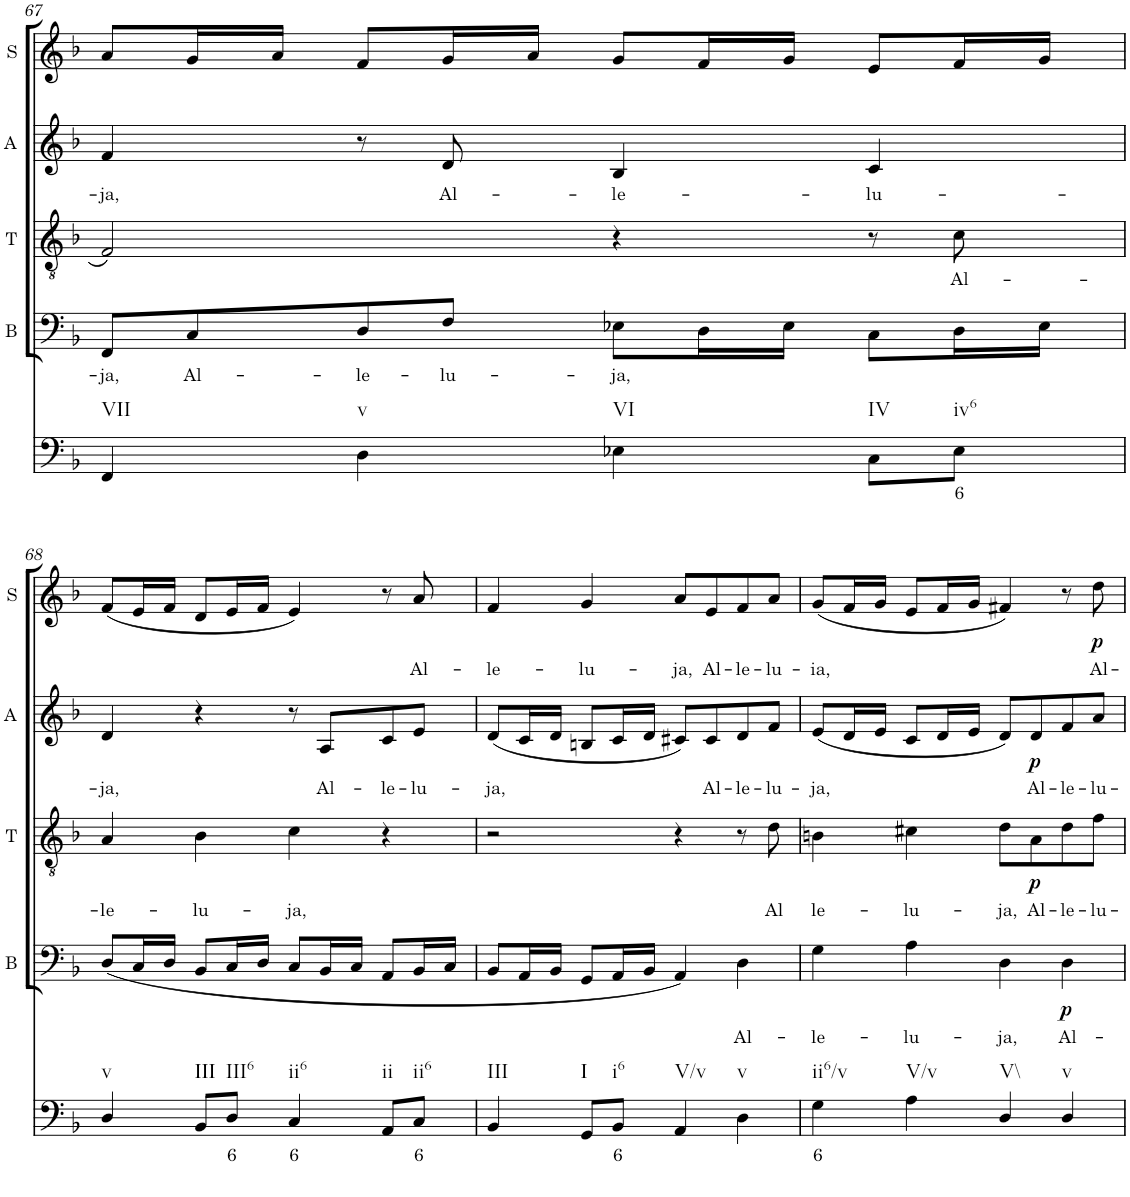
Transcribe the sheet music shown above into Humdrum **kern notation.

**kern	**text	**kern	**text	**dynam	**kern	**text	**dynam	**kern	**text	**dynam	**kern	**text	**dynam
*part5	*part5	*part4	*part4	*part4	*part3	*part3	*part3	*part2	*part2	*part2	*part1	*part1	*part1
*staff5	*staff5	*staff4	*staff4	*staff4	*staff3	*staff3	*staff3	*staff2	*staff2	*staff2	*staff1	*staff1	*staff1
*I"Continuo	*	*I"Bass	*	*	*I"Tenor	*	*	*I"Alto	*	*	*I"Soprano	*	*
*	*	*I'B	*	*	*I'T	*	*	*I'A	*	*	*I'S	*	*
!!LO:PB:g=z
*clefF4	*	*clefF4	*	*	*clefGv2	*	*	*clefG2	*	*	*clefG2	*	*
*k[b-]	*	*k[b-]	*	*	*k[b-]	*	*	*k[b-]	*	*	*k[b-]	*	*
*M4/4	*	*M4/4	*	*	*M4/4	*	*	*M4/4	*	*	*M4/4	*	*
=67	=67	=67	=67	=67	=67	=67	=67	=67	=67	=67	=67	=67	=67
!LO:TX:b:t=VII	!	!	!	!	!	!	!	!	!	!	!	!	!
!	!	!	!LO:LY:b	!	!	!	!	!	!LO:LY:b	!	!	!	!
4FF/	.	8FF/L	ja,	.	2F/	.	.	4f/	ja,	.	8a/L	.	.
!	!	!	!LO:LY:b	!	!	!	!	!	!	!	!	!	!
.	.	8C/	Al-	.	.	.	.	.	.	.	16g/L	.	.
.	.	.	.	.	.	.	.	.	.	.	16a/JJ	.	.
!LO:TX:b:t=v	!	!	!	!	!	!	!	!	!	!	!	!	!
!	!	!	!LO:LY:b	!	!	!	!	!	!	!	!	!	!
4D\	.	8D/	le-	.	.	.	.	8r	.	.	8f/L	.	.
!	!	!	!LO:LY:b	!	!	!	!	!	!LO:LY:b	!	!	!	!
.	.	8F/J	lu-	.	.	.	.	8d/	Al-	.	16g/L	.	.
.	.	.	.	.	.	.	.	.	.	.	16a/JJ	.	.
!LO:TX:b:t=VI	!	!	!	!	!	!	!	!	!	!	!	!	!
!	!	!	!LO:LY:b	!	!	!	!	!	!LO:LY:b	!	!	!	!
4E-X\	.	8E-X\L	ja,	.	4r	.	.	4B-/	le-	.	8g/L	.	.
.	.	16D\L	.	.	.	.	.	.	.	.	16f/L	.	.
.	.	16E-\JJ	.	.	.	.	.	.	.	.	16g/JJ	.	.
!LO:TX:b:t=IV	!	!	!	!	!	!	!	!	!	!	!	!	!
!	!	!	!	!	!	!	!	!	!LO:LY:b	!	!	!	!
8C\L	.	8C\L	.	.	8r	.	.	4c/	lu-	.	8e/L	.	.
!LO:TX:b:t=iv6	!	!	!	!	!	!	!	!	!	!	!	!	!
!	!LO:LY:b	!	!	!	!	!LO:LY:b	!	!	!	!	!	!	!
8E-\J	6	16D\L	.	.	8c\	Al-	.	.	.	.	16f/L	.	.
.	.	16E-\JJ	.	.	.	.	.	.	.	.	16g/JJ	.	.
!!LO:LB:g=z
=68	=68	=68	=68	=68	=68	=68	=68	=68	=68	=68	=68	=68	=68
!LO:TX:b:t=v	!	!	!	!	!	!	!	!	!	!	!	!	!
!	!	!	!	!	!	!LO:LY:b	!	!	!LO:LY:b	!	!	!	!
4D/	.	(8D/L	.	.	4A/	le-	.	4d/	ja,	.	(8f/L	.	.
.	.	16C/L	.	.	.	.	.	.	.	.	16e/L	.	.
.	.	16D/JJ	.	.	.	.	.	.	.	.	16f/JJ	.	.
!LO:TX:b:t=III	!	!	!	!	!	!	!	!	!	!	!	!	!
!	!	!	!	!	!	!LO:LY:b	!	!	!	!	!	!	!
8BB-/L	.	8BB-/L	.	.	4B-\	lu-	.	4r	.	.	8d/L	.	.
!LO:TX:b:t=III6	!	!	!	!	!	!	!	!	!	!	!	!	!
!	!LO:LY:b	!	!	!	!	!	!	!	!	!	!	!	!
8D/J	6	16C/L	.	.	.	.	.	.	.	.	16e/L	.	.
.	.	16D/JJ	.	.	.	.	.	.	.	.	16f/JJ	.	.
!LO:TX:b:t=ii6	!	!	!	!	!	!	!	!	!	!	!	!	!
!	!LO:LY:b	!	!	!	!	!LO:LY:b	!	!	!	!	!	!	!
4C/	6	8C/L	.	.	4c\	ja,	.	8r	.	.	4e/)	.	.
!	!	!	!	!	!	!	!	!	!LO:LY:b	!	!	!	!
.	.	16BB-/L	.	.	.	.	.	8A/L	Al-	.	.	.	.
.	.	16C/JJ	.	.	.	.	.	.	.	.	.	.	.
!LO:TX:b:t=ii	!	!	!	!	!	!	!	!	!	!	!	!	!
!	!	!	!	!	!	!	!	!	!LO:LY:b	!	!	!	!
8AA/L	.	8AA/L	.	.	4r	.	.	8c/	le-	.	8r	.	.
!LO:TX:b:t=ii6	!	!	!	!	!	!	!	!	!	!	!	!	!
!	!LO:LY:b	!	!	!	!	!	!	!	!LO:LY:b	!	!	!LO:LY:b	!
8C/J	6	16BB-/L	.	.	.	.	.	8e/J	lu-	.	8a/	Al-	.
.	.	16C/JJ	.	.	.	.	.	.	.	.	.	.	.
=69	=69	=69	=69	=69	=69	=69	=69	=69	=69	=69	=69	=69	=69
!LO:TX:b:t=III	!	!	!	!	!	!	!	!	!	!	!	!	!
!	!	!	!	!	!	!	!	!	!LO:LY:b	!	!	!LO:LY:b	!
4BB-/	.	8BB-/L	.	.	2r	.	.	(8d/L	ja,	.	4f/	le-	.
.	.	16AA/L	.	.	.	.	.	16c/L	.	.	.	.	.
.	.	16BB-/JJ	.	.	.	.	.	16d/JJ	.	.	.	.	.
!LO:TX:b:t=I	!	!	!	!	!	!	!	!	!	!	!	!	!
!	!	!	!	!	!	!	!	!	!	!	!	!LO:LY:b	!
8GG/L	.	8GG/L	.	.	.	.	.	8Bn/L	.	.	4g/	lu-	.
!LO:TX:b:t=i6	!	!	!	!	!	!	!	!	!	!	!	!	!
!	!LO:LY:b	!	!	!	!	!	!	!	!	!	!	!	!
8BB-/J	6	16AA/L	.	.	.	.	.	16c/L	.	.	.	.	.
.	.	16BB-/JJ	.	.	.	.	.	16d/JJ	.	.	.	.	.
!LO:TX:b:t=V/v	!	!	!	!	!	!	!	!	!	!	!	!	!
!	!	!	!	!	!	!	!	!	!	!	!	!LO:LY:b	!
4AA/	.	4AA/)	.	.	4r	.	.	8c#X/L)	.	.	8a/L	ja,	.
!	!	!	!	!	!	!	!	!	!LO:LY:b	!	!	!LO:LY:b	!
.	.	.	.	.	.	.	.	8c#/	Al-	.	8e/	Al-	.
!LO:TX:b:t=v	!	!	!	!	!	!	!	!	!	!	!	!	!
!	!	!	!LO:LY:b	!	!	!	!	!	!LO:LY:b	!	!	!LO:LY:b	!
4D\	.	4D\	Al-	.	8r	.	.	8d/	le-	.	8f/	le-	.
!	!	!	!	!	!	!LO:LY:b	!	!	!LO:LY:b	!	!	!LO:LY:b	!
.	.	.	.	.	8d\	Al	.	8f/J	lu-	.	8a/J	lu-	.
=70	=70	=70	=70	=70	=70	=70	=70	=70	=70	=70	=70	=70	=70
!LO:TX:b:t=ii6/v	!	!	!	!	!	!	!	!	!	!	!	!	!
!	!LO:LY:b	!	!LO:LY:b	!	!	!LO:LY:b	!	!	!LO:LY:b	!	!	!LO:LY:b	!
4G\	6	4G\	le-	.	4Bn\	le-	.	(8e/L	ja,	.	(8g/L	ia,	.
.	.	.	.	.	.	.	.	16d/L	.	.	16f/L	.	.
.	.	.	.	.	.	.	.	16e/JJ	.	.	16g/JJ	.	.
!LO:TX:b:t=V/v	!	!	!	!	!	!	!	!	!	!	!	!	!
!	!	!	!LO:LY:b	!	!	!LO:LY:b	!	!	!	!	!	!	!
4A\	.	4A\	lu-	.	4c#X\	lu-	.	8c/L	.	.	8e/L	.	.
.	.	.	.	.	.	.	.	16d/L	.	.	16f/L	.	.
.	.	.	.	.	.	.	.	16e/JJ	.	.	16g/JJ	.	.
!LO:TX:b:t=V\\	!	!	!	!	!	!	!	!	!	!	!	!	!
!	!	!	!LO:LY:b	!	!	!LO:LY:b	!	!	!	!	!	!	!
4D/	.	4D\	ja,	.	8d\L	ja,	.	8d/L)	.	.	4f#X/)	.	.
!	!	!	!	!	!	!LO:LY:b	!LO:DY:b	!	!LO:LY:b	!LO:DY:b	!	!	!
.	.	.	.	.	8A\	Al-	p	8d/	Al-	p	.	.	.
!LO:TX:b:t=v	!	!	!	!	!	!	!	!	!	!	!	!	!
!	!	!	!LO:LY:b	!LO:DY:b	!	!LO:LY:b	!	!	!LO:LY:b	!	!	!	!
4D/	.	4D\	Al-	p	8d\	le-	.	8f/	le-	.	8r	.	.
!	!	!	!	!	!	!LO:LY:b	!	!	!LO:LY:b	!	!	!LO:LY:b	!LO:DY:b
.	.	.	.	.	8f\J	lu-	.	8a/J	lu-	.	8dd\	Al-	p
=	=	=	=	=	=	=	=	=	=	=	=	=	=
*-	*-	*-	*-	*-	*-	*-	*-	*-	*-	*-	*-	*-	*-
